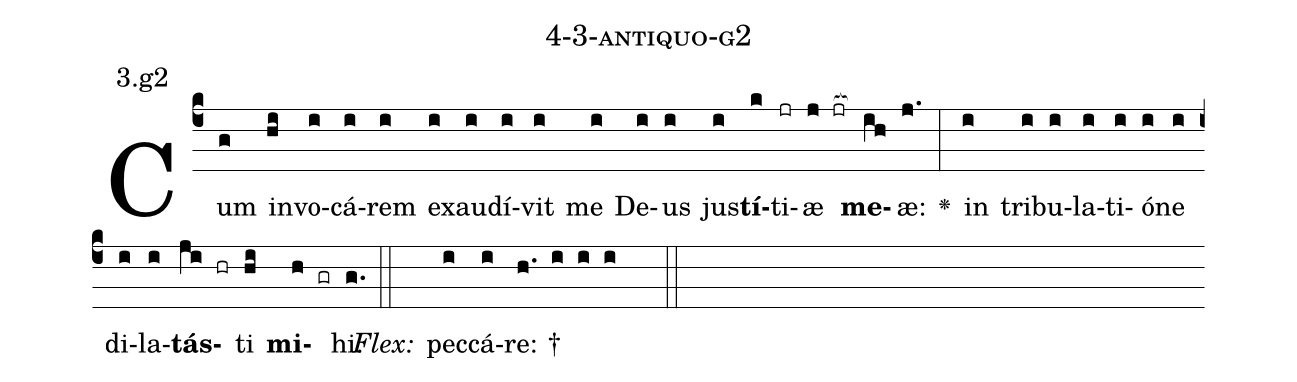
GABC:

name: 4-3-antiquo-g2;
annotation: 3.g2;
%%
(c4)Cum(g) in(hi)vo(i)cá(i)rem(i) ex(i)au(i)dí(i)vit(i) me(i) De(i)us(i) jus(i)<b>tí</b>(k)ti(jr)æ(j jr[ocb:1{]) <b>me</b>(ih[ocb:0}])æ:(j.) <v>\greheightstar</v>(:) in(i) tri(i)bu(i)la(i)ti(i)ó(i)ne(i) di(i)la(i)<b>tás</b>(ji hr)ti(hi) <b>mi</b>(h gr)hi.(g.) (::)
<i>Flex:</i>()  pec(i)cá(i)re: †(h. i i i  ::)

%E(i) u(i) o(ji) u(hi) a(h) e.(g.) (::)
